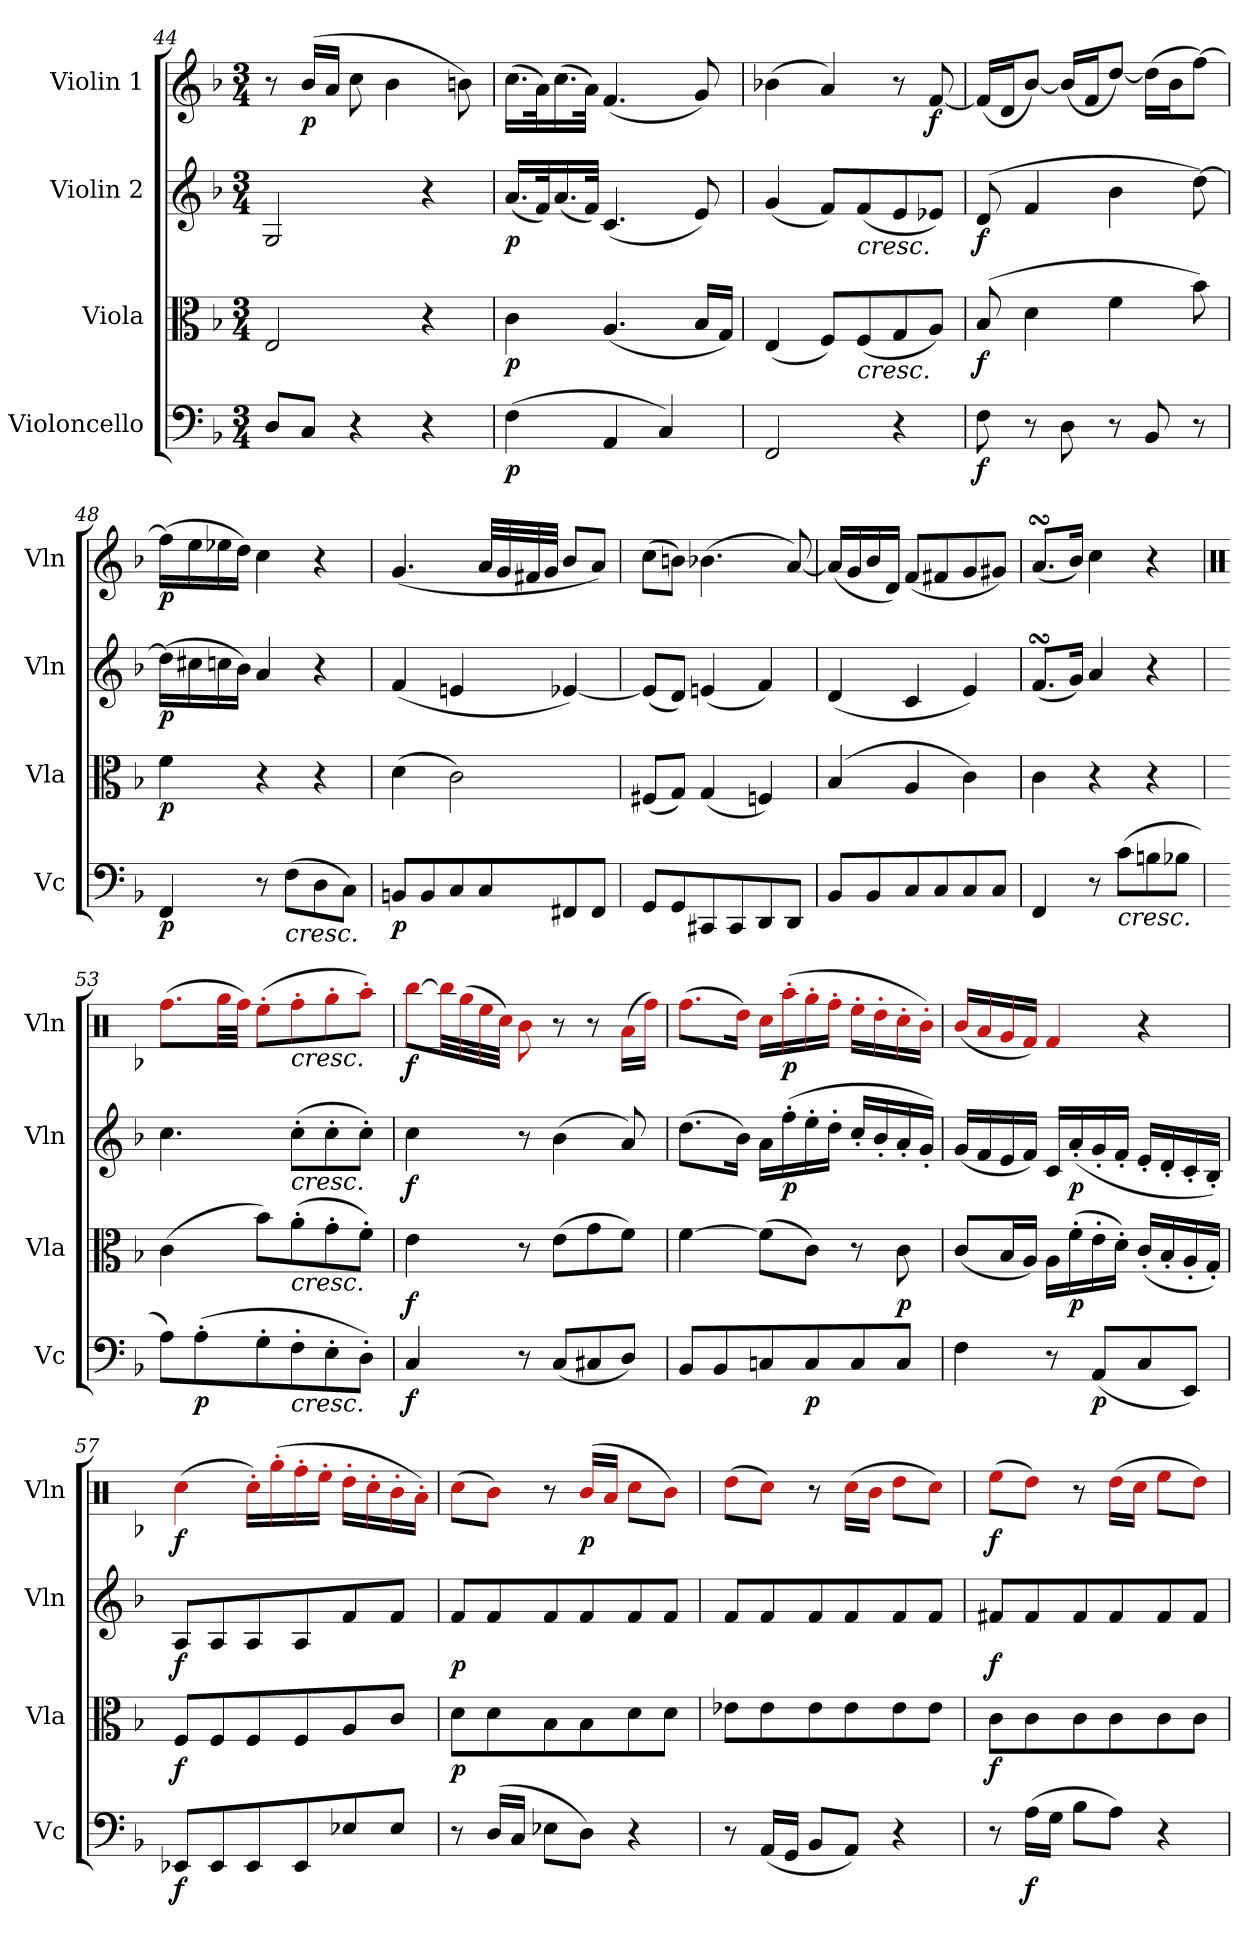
**kern	**dynam	**kern	**dynam	**kern	**dynam	**kern	**dynam
*part4	*part4	*part3	*part3	*part2	*part2	*part1	*part1
*staff4	*staff4	*staff3	*staff3	*staff2	*staff2	*staff1	*staff1
*I"Violoncello	*	*I"Viola	*	*I"Violin 2	*	*I"Violin 1	*
*I'Vc	*	*I'Vla	*	*I'Vln	*	*I'Vln	*
!!LO:LB:g=z
*clefF4	*	*clefC3	*	*clefG2	*	*clefG2	*
*k[b-]	*	*k[b-]	*	*k[b-]	*	*k[b-]	*
*M3/4	*	*M3/4	*	*M3/4	*	*M3/4	*
=44	=44	=44	=44	=44	=44	=44	=44
8D/L	.	2E/	.	2G/	.	8r	.
!	!	!	!	!	!	!	!LO:DY:b
8C/J	.	.	.	.	.	(16b-/LL	p
.	.	.	.	.	.	16a/JJ	.
4r	.	.	.	.	.	8cc\	.
.	.	.	.	.	.	4b-\	.
4r	.	4r	.	4r	.	.	.
.	.	.	.	.	.	8bn\)	.
!!LO:LB:g=z
=45	=45	=45	=45	=45	=45	=45	=45
!	!LO:DY:b	!	!LO:DY:b	!	!LO:DY:b	!	!
(4F\	p	4c\	p	(16.a/LL	p	(16.cc\LL	.
.	.	.	.	32f/K)	.	32a\K)	.
.	.	.	.	(16.a/	.	(16.cc\	.
.	.	.	.	32f/JJk)	.	32a\JJk)	.
4AA/	.	(4.A/	.	(4.c/	.	(4.f/	.
4C/)	.	.	.	.	.	.	.
.	.	16B-/LL	.	8e/)	.	8g/)	.
.	.	16G/JJ)	.	.	.	.	.
=46	=46	=46	=46	=46	=46	=46	=46
2FF/	.	(4E/	.	(4g/	.	(4b-X\	.
.	.	8F/L)	.	8f/L)	.	4a/)	.
!	!	!	!	!LO:TX:b:i:t=cresc.	!	!	!
!	!	!LO:TX:b:i:t=cresc.	!	!	!	!	!
.	.	(8F/	.	(8f/	.	.	.
4r	.	8G/	.	8e/	.	8r	.
!	!	!	!	!	!	!	!LO:DY:b
.	.	8A/J)	.	8e-X/J)	.	[8f/	f
=47	=47	=47	=47	=47	=47	=47	=47
!	!LO:DY:b	!	!LO:DY:b	!	!LO:DY:b	!	!
8F\	f	(8B-/	f	(8d/	f	(16f/LL]	.
.	.	.	.	.	.	16d/J	.
8r	.	4d\	.	4f/	.	[8b-/J)	.
8D\	.	.	.	.	.	(16b-/LL]	.
.	.	.	.	.	.	16f/J	.
8r	.	4f\	.	4b-\	.	[8dd/J)	.
8BB-/	.	.	.	.	.	(16dd\LL]	.
.	.	.	.	.	.	16b-\J	.
8r	.	8b-\)	.	[8dd\)	.	[8ff\J)	.
=48	=48	=48	=48	=48	=48	=48	=48
!	!LO:DY:b	!	!LO:DY:b	!	!LO:DY:b	!	!LO:DY:b
4FF/	p	4f\	p	(16dd\LL]	p	(16ff\LL]	p
.	.	.	.	16cc#X\	.	16ee\	.
.	.	.	.	16ccn\	.	16ee-X\	.
.	.	.	.	16b-\JJ)	.	16dd\JJ)	.
8r	.	4r	.	4a/	.	4cc\	.
!LO:TX:b:i:t=cresc.	!	!	!	!	!	!	!
(8F\L	.	.	.	.	.	.	.
8D\	.	4r	.	4r	.	4r	.
8C\J)	.	.	.	.	.	.	.
=49	=49	=49	=49	=49	=49	=49	=49
!	!LO:DY:b	!	!	!	!	!	!
8BBn/L	p	(4d\	.	(4f/	.	(4.g/	.
8BB/	.	.	.	.	.	.	.
8C/	.	2c\)	.	4en/	.	.	.
8C/	.	.	.	.	.	32a/LLL	.
.	.	.	.	.	.	32g/	.
.	.	.	.	.	.	32f#X/	.
.	.	.	.	.	.	32g/JJJ	.
8FF#X/	.	.	.	[4e-X/)	.	8b-/L	.
8FF#/J	.	.	.	.	.	8a/J)	.
=50	=50	=50	=50	=50	=50	=50	=50
8GG/L	.	(8F#X/L	.	(8e-/L]	.	(8cc\L	.
8GG/	.	8G/J)	.	8d/J)	.	8bn\J)	.
8CC#X/	.	(4G/	.	(4en/	.	(4.b-X\	.
8CC#/	.	.	.	.	.	.	.
8DD/	.	4Fn/)	.	4f/)	.	.	.
8DD/J	.	.	.	.	.	[8a/)	.
!!LO:LB:g=z
=51	=51	=51	=51	=51	=51	=51	=51
8BB-/L	.	(4B-/	.	(4d/	.	(16a/LL]	.
.	.	.	.	.	.	16g/	.
8BB-/	.	.	.	.	.	16b-/	.
.	.	.	.	.	.	16d/JJ)	.
8C/	.	4A/	.	4c/	.	(8f/L	.
8C/	.	.	.	.	.	8f#X/	.
8C/	.	4c\)	.	4e/)	.	8g/	.
8C/J	.	.	.	.	.	8g#X/J)	.
=52	=52	=52	=52	=52	=52	=52	=52
4FF/	.	4c\	.	(8.fsSSs/L	.	(8.asSsS/L	.
.	.	.	.	16g/Jk)	.	16b-/Jk)	.
8r	.	4r	.	4a/	.	4cc\	.
!LO:TX:b:i:t=cresc.	!	!	!	!	!	!	!
(8c\L	.	.	.	.	.	.	.
8Bn\	.	4r	.	4r	.	4r	.
8B-X\J	.	.	.	.	.	.	.
!!LO:LB:g=z
=53	=53	=53	=53	=53	=53	=53	=53
*	*	*	*	*	*	*clefX	*
8A\L)	.	(4c\	.	4.cc\	.	(8.ff\L	.
!	!LO:DY:b	!	!	!	!	!	!
(8A'\	p	.	.	.	.	.	.
.	.	.	.	.	.	32gg\LL	.
.	.	.	.	.	.	32ff\JJJ)	.
8G'\	.	8b-\L)	.	.	.	(8ee'\L	.
!	!	!	!	!	!	!LO:TX:b:i:t=cresc.	!
!	!	!	!	!LO:TX:b:i:t=cresc.	!	!	!
!	!	!LO:TX:b:i:t=cresc.	!	!	!	!	!
!LO:TX:b:i:t=cresc.	!	!	!	!	!	!	!
8F'\	.	(8a'\	.	(8cc'\L	.	8ff'\	.
8E'\	.	8g'\	.	8cc'\	.	8gg'\	.
8D'\J)	.	8f'\J)	.	8cc'\J)	.	8aa'\J)	.
=54	=54	=54	=54	=54	=54	=54	=54
!	!LO:DY:b	!	!LO:DY:b	!	!LO:DY:b	!	!LO:DY:b
4C/	f	4e\	f	4cc\	f	[8bb\L	f
.	.	.	.	.	.	32bb\LL]	.
.	.	.	.	.	.	(32gg\	.
.	.	.	.	.	.	32ee\	.
.	.	.	.	.	.	32cc\JJJ)	.
8r	.	8r	.	8r	.	8b\	.
(8C/L	.	(8e\L	.	(4b-\	.	8r	.
8C#X/	.	8g\	.	.	.	8r	.
8D/J)	.	8f\J)	.	8a/)	.	(16a\LL	.
.	.	.	.	.	.	16ff\JJ)	.
=55	=55	=55	=55	=55	=55	=55	=55
8BB-/L	.	[4f\	.	(8.dd\L	.	(8.ff\L	.
8BB-/	.	.	.	.	.	.	.
.	.	.	.	16b-\Jk)	.	16dd\Jk)	.
8Cn/	.	(8f\L]	.	16a\LL	.	16cc\LL	.
!	!	!	!	!	!LO:DY:b	!	!LO:DY:b
.	.	.	.	(16ff'\	p	(16aa'\	p
!	!LO:DY:b	!	!	!	!	!	!
8C/	p	8c\J)	.	16ee'\	.	16gg'\	.
.	.	.	.	16dd'\JJ	.	16ff'\JJ	.
8C/	.	8r	.	16cc'/LL	.	16ee'\LL	.
.	.	.	.	16b-'/	.	16dd'\	.
!	!	!	!LO:DY:b	!	!	!	!
8C/J	.	8c\	p	16a'/	.	16cc'\	.
.	.	.	.	16g'/JJ)	.	16b'\JJ)	.
=56	=56	=56	=56	=56	=56	=56	=56
4F\	.	(8c/L	.	(16g/LL	.	(16b/LL	.
.	.	.	.	16f/	.	16a/	.
.	.	16B-/L	.	16e/	.	16g/	.
.	.	16A/JJ)	.	16f/JJ)	.	16f/JJ)	.
8r	.	16A\LL	.	16c/LL	.	4f/	.
!	!	!	!LO:DY:b	!	!LO:DY:b	!	!
.	.	(16f'\	p	(16a'/	p	.	.
!	!LO:DY:b	!	!	!	!	!	!
(8AA/L	p	16e'\	.	16g'/	.	.	.
.	.	16d'\JJ)	.	16f'/JJ	.	.	.
8C/	.	(16c'/LL	.	16e'/LL	.	4r	.
.	.	16B-'/	.	16d'/	.	.	.
8EE/J)	.	16A'/	.	16c'/	.	.	.
.	.	16G'/JJ)	.	16B-'/JJ)	.	.	.
=57	=57	=57	=57	=57	=57	=57	=57
!	!LO:DY:b	!	!LO:DY:b	!	!LO:DY:b	!	!LO:DY:b
8EE-X/L	f	8F/L	f	8A/L	f	(4cc\	f
8EE-/	.	8F/	.	8A/	.	.	.
8EE-/	.	8F/	.	8A/	.	16cc'\LL)	.
.	.	.	.	.	.	(16gg'\	.
8EE-/	.	8F/	.	8A/	.	16ff'\	.
.	.	.	.	.	.	16ee-X'\JJ	.
8E-X/	.	8A/	.	8f/	.	16dd'\LL	.
.	.	.	.	.	.	16cc'\	.
8E-/J	.	8c/J	.	8f/J	.	16b'\	.
.	.	.	.	.	.	16a'\JJ)	.
!!LO:LB:g=z
=58	=58	=58	=58	=58	=58	=58	=58
!	!	!	!LO:DY:b	!	!LO:DY:b	!	!
8r	.	8d\L	p	8f/L	p	(8cc\L	.
(16D/LL	.	8d\	.	8f/	.	8b\J)	.
16C/JJ	.	.	.	.	.	.	.
8E-X\L	.	8B-\	.	8f/	.	8r	.
!	!	!	!	!	!	!	!LO:DY:b
8D\J)	.	8B-\	.	8f/	.	(16b/LL	p
.	.	.	.	.	.	16a/JJ	.
4r	.	8d\	.	8f/	.	8cc\L	.
.	.	8d\J	.	8f/J	.	8bn\J)	.
=59	=59	=59	=59	=59	=59	=59	=59
8r	.	8e-X\L	.	8f/L	.	(8dd\L	.
(16AA/LL	.	8e-\	.	8f/	.	8cc\J)	.
16GG/JJ	.	.	.	.	.	.	.
8BB-/L	.	8e-\	.	8f/	.	8r	.
8AA/J)	.	8e-\	.	8f/	.	(16cc\LL	.
.	.	.	.	.	.	16bn\JJ	.
4r	.	8e-\	.	8f/	.	8dd\L	.
.	.	8e-\J	.	8f/J	.	8cc\J)	.
!!LO:LB:g=z
=60	=60	=60	=60	=60	=60	=60	=60
!	!	!	!LO:DY:b	!	!LO:DY:b	!	!LO:DY:b
8r	.	8c\L	f	8f#X/L	f	(8ee-X\L	f
!	!LO:DY:b	!	!	!	!	!	!
(16A\LL	f	8c\	.	8f#/	.	8dd\J)	.
16G\JJ	.	.	.	.	.	.	.
8B-\L	.	8c\	.	8f#/	.	8r	.
8A\J)	.	8c\	.	8f#/	.	(16dd\LL	.
.	.	.	.	.	.	16cc#X\JJ	.
4r	.	8c\	.	8f#/	.	8ee\L	.
.	.	8c\J	.	8f#/J	.	8dd\J)	.
=	=	=	=	=	=	=	=
*-	*-	*-	*-	*-	*-	*-	*-
